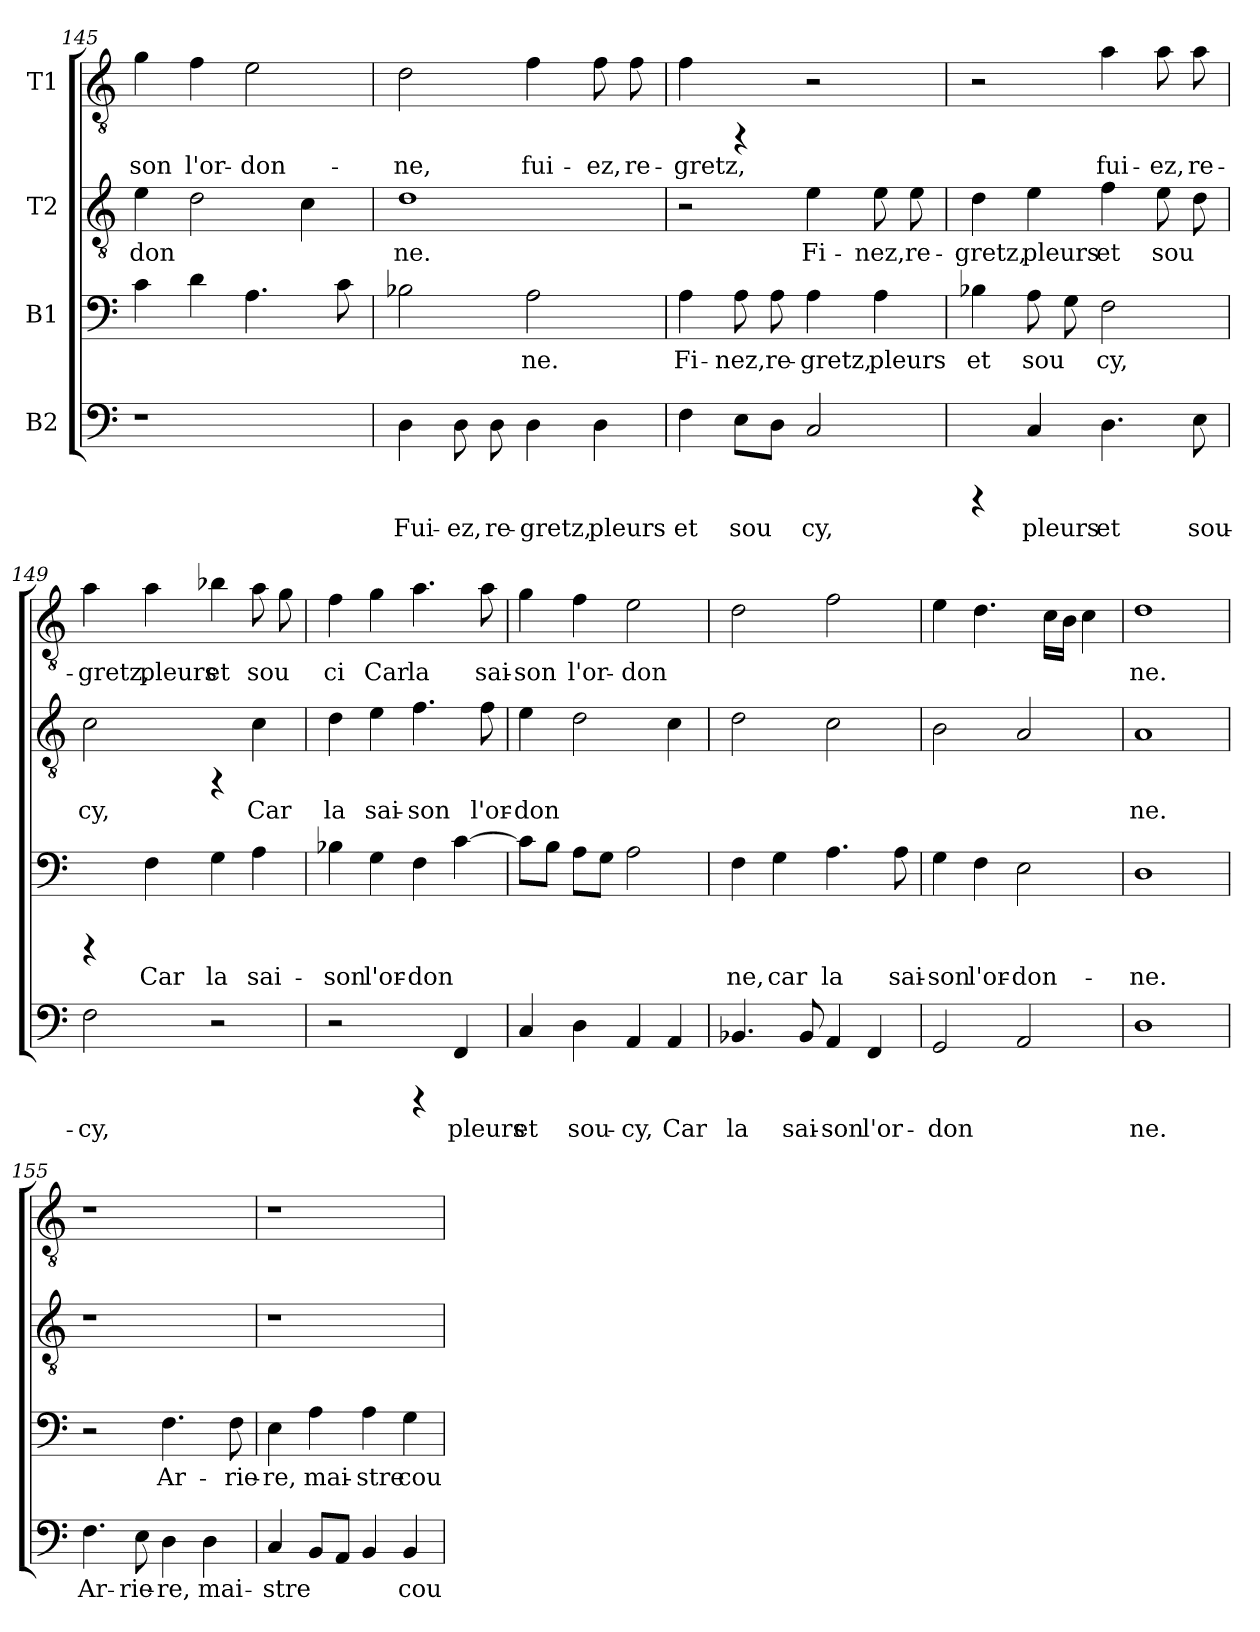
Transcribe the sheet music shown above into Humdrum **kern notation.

**kern	**text	**kern	**text	**kern	**text	**kern	**text
*part4	*part4	*part3	*part3	*part2	*part2	*part1	*part1
*staff4	*staff4	*staff3	*staff3	*staff2	*staff2	*staff1	*staff1
*I"B2	*	*I"B1	*	*I"T2	*	*I"T1	*
*clefF4	*	*clefF4	*	*clefGv2	*	*clefGv2	*
*k[]	*	*k[]	*	*k[]	*	*k[]	*
*C:	*	*C:	*	*C:	*	*C:	*
=145	=145	=145	=145	=145	=145	=145	=145
!	!	!	!LO:LY:b:cj	!	!LO:LY:b:cj	!	!LO:LY:b:cj
1r	.	4c\	--	4e\	-don-	4g\	-son
!	!	!	!LO:LY:b:cj	!	!LO:LY:b:cj	!	!LO:LY:b:cj
.	.	4d\	--	2d\	--	4f\	l'or-
!	!	!	!LO:LY:b:cj	!	!	!	!LO:LY:b:cj
.	.	4.A\	--	.	.	2e\	-don-
!	!	!	!	!	!LO:LY:b:cj	!	!
.	.	.	.	4c\	--	.	.
!	!	!	!LO:LY:b:cj	!	!	!	!
.	.	8c\	--	.	.	.	.
=146	=146	=146	=146	=146	=146	=146	=146
!	!LO:LY:b:cj	!	!LO:LY:b:cj	!	!LO:LY:b:cj	!	!LO:LY:b:cj
4D\	Fui-	2B-X\	--	1d	-ne.	2d\	-ne,
!	!LO:LY:b:cj	!	!	!	!	!	!
8D\	-ez,	.	.	.	.	.	.
!	!LO:LY:b:cj	!	!	!	!	!	!
8D\	re-	.	.	.	.	.	.
!	!LO:LY:b:cj	!	!LO:LY:b:cj	!	!	!	!LO:LY:b:cj
4D\	-gretz,	2A\	-ne.	.	.	4f\	fui-
!	!LO:LY:b:cj	!	!	!	!	!	!LO:LY:b:cj
4D\	pleurs	.	.	.	.	8f\	-ez,
!	!	!	!	!	!	!	!LO:LY:b:cj
.	.	.	.	.	.	8f\	re-
=147	=147	=147	=147	=147	=147	=147	=147
!	!LO:LY:b:cj	!	!LO:LY:b:cj	!	!	!	!LO:LY:b:cj
4F\	et	4A\	Fi-	2r	.	4f\	-gretz,
!	!LO:LY:b:cj	!	!LO:LY:b:cj	!	!	!	!
8E\L	sou-	8A\	-nez,	.	.	4rFF	.
!	!LO:LY:b:cj	!	!LO:LY:b:cj	!	!	!	!
8D\J	--	8A\	re-	.	.	.	.
!	!LO:LY:b:cj	!	!LO:LY:b:cj	!	!LO:LY:b:cj	!	!
2C/	-cy,	4A\	-gretz,	4e\	Fi-	2r	.
!	!	!	!LO:LY:b:cj	!	!LO:LY:b:cj	!	!
.	.	4A\	pleurs	8e\	-nez,	.	.
!	!	!	!	!	!LO:LY:b:cj	!	!
.	.	.	.	8e\	re-	.	.
!!LO:PB:g=z
=148	=148	=148	=148	=148	=148	=148	=148
!	!	!	!LO:LY:b:cj	!	!LO:LY:b:cj	!	!
4rCCC	.	4B-X\	et	4d\	-gretz,	2r	.
!	!LO:LY:b:cj	!	!LO:LY:b:cj	!	!LO:LY:b:cj	!	!
4C/	pleurs	8A\	sou-	4e\	pleurs	.	.
!	!	!	!LO:LY:b:cj	!	!	!	!
.	.	8G\	--	.	.	.	.
!	!LO:LY:b:cj	!	!LO:LY:b:cj	!	!LO:LY:b:cj	!	!LO:LY:b:cj
4.D\	et	2F\	-cy,	4f\	et	4a\	fui-
!	!	!	!	!	!LO:LY:b:cj	!	!LO:LY:b:cj
.	.	.	.	8e\	sou-	8a\	-ez,
!	!LO:LY:b:cj	!	!	!	!LO:LY:b:cj	!	!LO:LY:b:cj
8E\	sou-	.	.	8d\	--	8a\	re-
=149	=149	=149	=149	=149	=149	=149	=149
!	!LO:LY:b:cj	!	!	!	!LO:LY:b:cj	!	!LO:LY:b:cj
2F\	-cy,	4rCCC	.	2c\	-cy,	4a\	-gretz,
!	!	!	!LO:LY:b:cj	!	!	!	!LO:LY:b:cj
.	.	4F\	Car	.	.	4a\	pleurs
!	!	!	!LO:LY:b:cj	!	!	!	!LO:LY:b:cj
2r	.	4G\	la	4rFF	.	4b-X\	et
!	!	!	!LO:LY:b:cj	!	!LO:LY:b:cj	!	!LO:LY:b:cj
.	.	4A\	sai-	4c\	Car	8a\	sou-
!	!	!	!	!	!	!	!LO:LY:b:cj
.	.	.	.	.	.	8g\	--
=150	=150	=150	=150	=150	=150	=150	=150
!	!	!	!LO:LY:b:cj	!	!LO:LY:b:cj	!	!LO:LY:b:cj
2r	.	4B-X\	-son	4d\	la	4f\	-ci
!	!	!	!LO:LY:b:cj	!	!LO:LY:b:cj	!	!LO:LY:b:cj
.	.	4G\	l'or-	4e\	sai-	4g\	Car
!	!	!	!LO:LY:b:cj	!	!LO:LY:b:cj	!	!LO:LY:b:cj
4rCCC	.	4F\	-don-	4.f\	-son	4.a\	la
!	!LO:LY:b:cj	!	!LO:LY:b:cj	!	!	!	!
4FF/	pleurs	[>4c\	--	.	.	.	.
!	!	!	!	!	!LO:LY:b:cj	!	!LO:LY:b:cj
.	.	.	.	8f\	l'or-	8a\	sai-
=151	=151	=151	=151	=151	=151	=151	=151
!	!LO:LY:b:cj	!	!LO:LY:b:cj	!	!LO:LY:b:cj	!	!LO:LY:b:cj
4C/	et	8c\L]	--	4e\	-don-	4g\	-son
!	!	!	!LO:LY:b:cj	!	!	!	!
.	.	8B\J	--	.	.	.	.
!	!LO:LY:b:cj	!	!LO:LY:b:cj	!	!LO:LY:b:cj	!	!LO:LY:b:cj
4D\	sou-	8A\L	--	2d\	--	4f\	l'or-
!	!	!	!LO:LY:b:cj	!	!	!	!
.	.	8G\J	--	.	.	.	.
!	!LO:LY:b:cj	!	!LO:LY:b:cj	!	!	!	!LO:LY:b:cj
4AA/	-cy,	2A\	--	.	.	2e\	-don-
!	!LO:LY:b:cj	!	!	!	!LO:LY:b:cj	!	!
4AA/	Car	.	.	4c\	--	.	.
!!LO:LB:g=z
=152	=152	=152	=152	=152	=152	=152	=152
!	!LO:LY:b:cj	!	!LO:LY:b:cj	!	!LO:LY:b:cj	!	!LO:LY:b:cj
4.BB-X/	la	4F\	-ne,	2d\	--	2d\	--
!	!	!	!LO:LY:b:cj	!	!	!	!
.	.	4G\	car	.	.	.	.
!	!LO:LY:b:cj	!	!	!	!	!	!
8BB-/	sai-	.	.	.	.	.	.
!	!LO:LY:b:cj	!	!LO:LY:b:cj	!	!LO:LY:b:cj	!	!LO:LY:b:cj
4AA/	-son	4.A\	la	2c\	--	2f\	--
!	!LO:LY:b:cj	!	!	!	!	!	!
4FF/	l'or-	.	.	.	.	.	.
!	!	!	!LO:LY:b:cj	!	!	!	!
.	.	8A\	sai-	.	.	.	.
=153	=153	=153	=153	=153	=153	=153	=153
!	!LO:LY:b:cj	!	!LO:LY:b:cj	!	!LO:LY:b:cj	!	!LO:LY:b:cj
2GG/	-don-	4G\	-son	2B\	--	4e\	--
!	!	!	!LO:LY:b:cj	!	!	!	!LO:LY:b:cj
.	.	4F\	l'or-	.	.	4.d\	--
!	!LO:LY:b:cj	!	!LO:LY:b:cj	!	!LO:LY:b:cj	!	!
2AA/	--	2E\	-don-	2A/	--	.	.
!	!	!	!	!	!	!	!LO:LY:b:cj
.	.	.	.	.	.	16c\L	--
!	!	!	!	!	!	!	!LO:LY:b:cj
.	.	.	.	.	.	16B\J	--
!	!	!	!	!	!	!	!LO:LY:b:cj
.	.	.	.	.	.	4c\	--
=154	=154	=154	=154	=154	=154	=154	=154
!	!LO:LY:b:cj	!	!LO:LY:b:cj	!	!LO:LY:b:cj	!	!LO:LY:b:cj
1D	-ne.	1D	-ne.	1A	-ne.	1d	-ne.
=155!	=155!	=155!	=155!	=155!	=155!	=155!	=155!
!	!LO:LY:b:cj	!	!	!	!	!	!
4.F\	Ar-	2r	.	1r	.	1r	.
!	!LO:LY:b:cj	!	!	!	!	!	!
8E\	-rie-	.	.	.	.	.	.
!	!LO:LY:b:cj	!	!LO:LY:b:cj	!	!	!	!
4D\	-re,	4.F\	Ar-	.	.	.	.
!	!LO:LY:b:cj	!	!	!	!	!	!
4D\	mai-	.	.	.	.	.	.
!	!	!	!LO:LY:b:cj	!	!	!	!
.	.	8F\	-rie-	.	.	.	.
=156	=156	=156	=156	=156	=156	=156	=156
!	!LO:LY:b:cj	!	!LO:LY:b:cj	!	!	!	!
4C/	-stre-	4E\	-re,	1r	.	1r	.
!	!LO:LY:b:cj	!	!LO:LY:b:cj	!	!	!	!
8BB/L	--	4A\	mai-	.	.	.	.
!	!LO:LY:b:cj	!	!	!	!	!	!
8AA/J	--	.	.	.	.	.	.
!	!LO:LY:b:cj	!	!LO:LY:b:cj	!	!	!	!
4BB/	--	4A\	-stre	.	.	.	.
!	!LO:LY:b:cj	!	!LO:LY:b:cj	!	!	!	!
4BB/	-cou-	4G\	cou-	.	.	.	.
=	=	=	=	=	=	=	=
*-	*-	*-	*-	*-	*-	*-	*-
